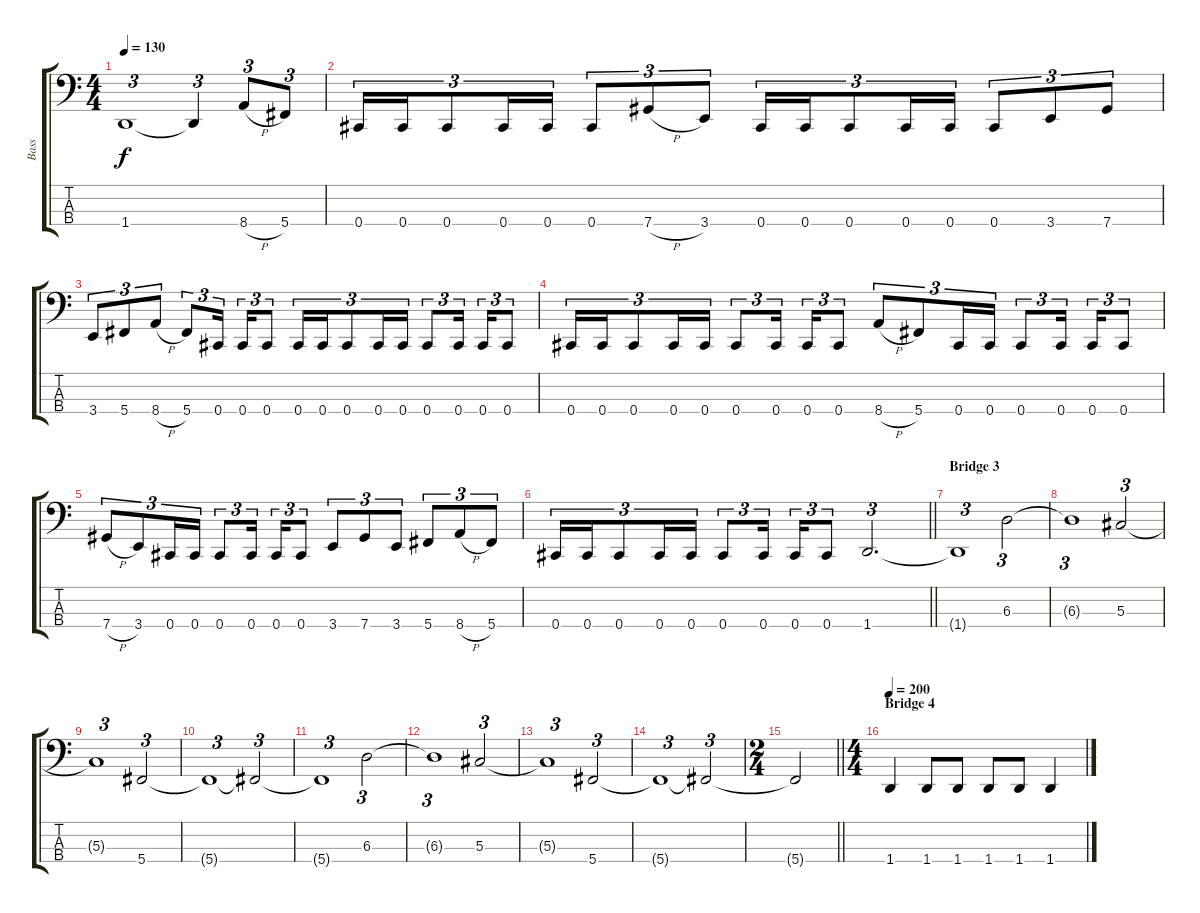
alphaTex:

\track ("Bass" "Bass") {instrument electricbassfinger}
\staff {score tabs}
\tuning (Gb2 Db2 Ab1 Db1) {hide}
\ts (4 4)
\tempo 130
\clef f4
\ks c
1.4{t}.1{tu (3 2) dy f} 1.4{t}.4{tu (3 2)} 8.4{h}.8{tu (3 2)} 5.4.8{tu (3 2)} |
0.4.16{tu (3 2)} 0.4.16{tu (3 2)} 0.4.8{tu (3 2)} 0.4.16{tu (3 2)} 0.4.16{tu (3 2)} 0.4.8{tu (3 2)} 7.4{h}.8{tu (3 2)} 3.4.8{tu (3 2)} 0.4.16{tu (3 2)} 0.4.16{tu (3 2)} 0.4.8{tu (3 2)} 0.4.16{tu (3 2)} 0.4.16{tu (3 2)} 0.4.8{tu (3 2)} 3.4.8{tu (3 2)} 7.4.8{tu (3 2)} |
3.4.8{tu (3 2)} 5.4.8{tu (3 2)} 8.4{h}.8{tu (3 2)} 5.4.8{tu (3 2)} 0.4.16{tu (3 2) beam splitsecondary} 0.4.16{tu (3 2)} 0.4.8{tu (3 2)} 0.4.16{tu (3 2)} 0.4.16{tu (3 2)} 0.4.8{tu (3 2)} 0.4.16{tu (3 2)} 0.4.16{tu (3 2)} 0.4.8{tu (3 2)} 0.4.16{tu (3 2) beam splitsecondary} 0.4.16{tu (3 2)} 0.4.8{tu (3 2)} |
0.4.16{tu (3 2)} 0.4.16{tu (3 2)} 0.4.8{tu (3 2)} 0.4.16{tu (3 2)} 0.4.16{tu (3 2)} 0.4.8{tu (3 2)} 0.4.16{tu (3 2) beam splitsecondary} 0.4.16{tu (3 2)} 0.4.8{tu (3 2)} 8.4{h}.8{tu (3 2)} 5.4.8{tu (3 2)} 0.4.16{tu (3 2)} 0.4.16{tu (3 2)} 0.4.8{tu (3 2)} 0.4.16{tu (3 2) beam splitsecondary} 0.4.16{tu (3 2)} 0.4.8{tu (3 2)} |
7.4{h}.8{tu (3 2)} 3.4.8{tu (3 2)} 0.4.16{tu (3 2)} 0.4.16{tu (3 2)} 0.4.8{tu (3 2)} 0.4.16{tu (3 2) beam splitsecondary} 0.4.16{tu (3 2)} 0.4.8{tu (3 2)} 3.4.8{tu (3 2)} 7.4.8{tu (3 2)} 3.4.8{tu (3 2)} 5.4.8{tu (3 2)} 8.4{h}.8{tu (3 2)} 5.4.8{tu (3 2)} |
\barLineRight lightlight
0.4.16{tu (3 2)} 0.4.16{tu (3 2)} 0.4.8{tu (3 2)} 0.4.16{tu (3 2)} 0.4.16{tu (3 2)} 0.4.8{tu (3 2)} 0.4.16{tu (3 2) beam splitsecondary} 0.4.16{tu (3 2)} 0.4.8{tu (3 2)} 1.4.2{d tu (3 2)} |
\section ("" "Bridge 3")
1.4{t}.1{tu (3 2)} 6.3.2{tu (3 2)} |
6.3{t}.1{tu (3 2)} 5.3.2{tu (3 2)} |
5.3{t}.1{tu (3 2)} 5.4.2{tu (3 2)} |
5.4{t}.1{tu (3 2)} 5.4{t}.2{tu (3 2)} |
5.4{t}.1{tu (3 2)} 6.3.2{tu (3 2)} |
6.3{t}.1{tu (3 2)} 5.3.2{tu (3 2)} |
5.3{t}.1{tu (3 2)} 5.4.2{tu (3 2)} |
5.4{t}.1{tu (3 2)} 5.4{t}.2{tu (3 2)} |
\ts (2 4)
\barLineRight lightlight
5.4{t}.2 |
\ts (4 4)
\section ("" "Bridge 4")
\tempo 200
1.4.4 1.4.8 1.4.8 1.4.8 1.4.8 1.4.4
